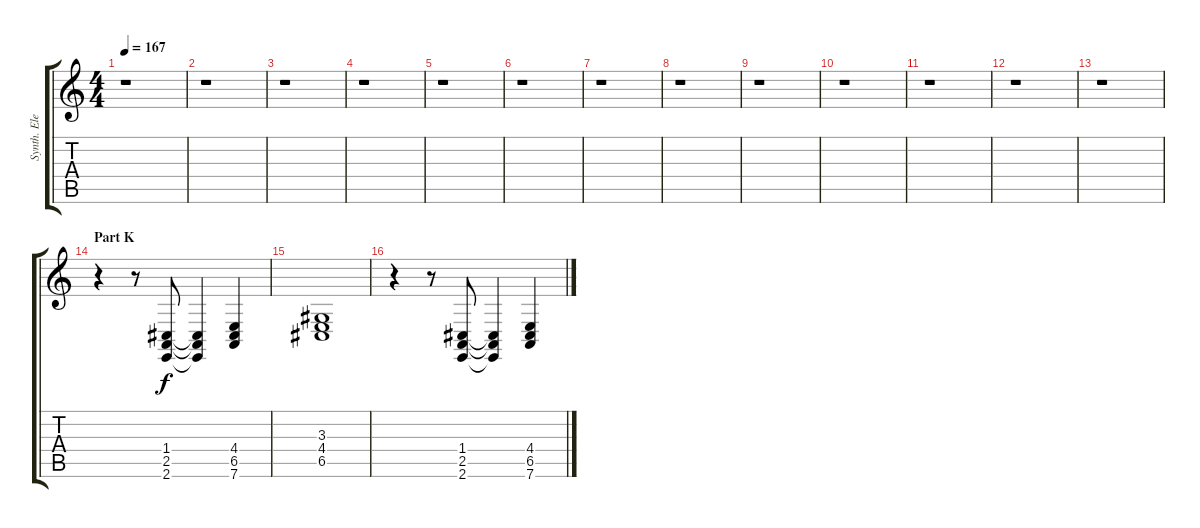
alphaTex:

\track ("Synth. Electric Piano" "Synth. Ele") {mute instrument electricgrandpiano}
\staff {score tabs}
\tuning (D4 A3 F3 C3 G2 D2) {hide}
\ts (4 4)
\tempo 167
\clef g2
\ks c
r.1{dy f} |
r.1 |
r.1 |
r.1 |
r.1 |
r.1 |
r.1 |
r.1 |
r.1 |
r.1 |
r.1 |
r.1 |
r.1 |
\section ("" "Part K")
r.4 r.8 (1.4 2.5 2.6).8 (1.4{t} 2.5{t} 2.6{t}).4 (4.4 6.5 7.6).4 |
(3.3 4.4 6.5).1 |
r.4 r.8 (1.4 2.5 2.6).8 (1.4{t} 2.5{t} 2.6{t}).4 (4.4 6.5 7.6).4
